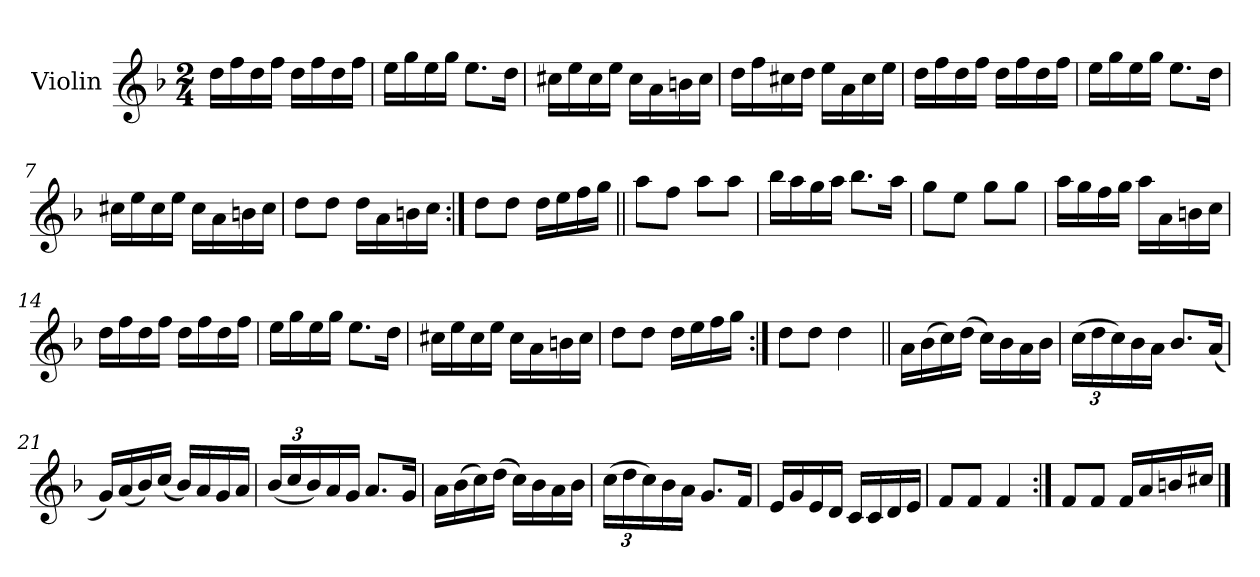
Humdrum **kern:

**kern
*part1
*staff1
*I"Violin
*I'Vln.
*clefG2
*k[b-]
*M2/4
=1
16dd\LL
16ff\
16dd\
16ff\JJ
16dd\LL
16ff\
16dd\
16ff\JJ
=2
16ee\LL
16gg\
16ee\
16gg\JJ
8.ee\L
16dd\Jk
=3
16cc#X\LL
16ee\
16cc#\
16ee\JJ
16cc#\LL
16a\
16bn\
16cc#\JJ
=4
16dd\LL
16ff\
16cc#X\
16dd\JJ
16ee\LL
16a\
16cc#\
16ee\JJ
!!LO:LB:g=z
=5
16dd\LL
16ff\
16dd\
16ff\JJ
16dd\LL
16ff\
16dd\
16ff\JJ
=6
16ee\LL
16gg\
16ee\
16gg\JJ
8.ee\L
16dd\Jk
=7
16cc#X\LL
16ee\
16cc#\
16ee\JJ
16cc#\LL
16a\
16bn\
16cc#\JJ
=8
8dd\L
8dd\J
16dd\LL
16a\
16bn\
16cc\JJ
=9:|!
8dd\L
8dd\J
16dd\LL
16ee\
16ff\
16gg\JJ
!!LO:LB:g=z
=10||
8aa\L
8ff\J
8aa\L
8aa\J
=11
16bb-\LL
16aa\
16gg\
16aa\JJ
8.bb-\L
16aa\Jk
=12
8gg\L
8ee\J
8gg\L
8gg\J
=13
16aa\LL
16gg\
16ff\
16gg\JJ
16aa\LL
16a\
16bn\
16cc\JJ
!!LO:LB:g=z
=14
16dd\LL
16ff\
16dd\
16ff\JJ
16dd\LL
16ff\
16dd\
16ff\JJ
=15
16ee\LL
16gg\
16ee\
16gg\JJ
8.ee\L
16dd\Jk
=16
16cc#X\LL
16ee\
16cc#\
16ee\JJ
16cc#\LL
16a\
16bn\
16cc#\JJ
=17
8dd\L
8dd\J
16dd\LL
16ee\
16ff\
16gg\JJ
=18:|!
8dd\L
8dd\J
4dd\
!!LO:LB:g=z
=19||
16a\LL
(16b-\
16cc\)
(16dd\JJ
16cc\LL)
16b-\
16a\
16b-\JJ
=20
*Xbrackettup
(24cc\LL
24dd\
24cc\)
16b-\
16a\JJ
8.b-/L
(16a/Jk
=21
16g/LL)
(16a/
16b-/)
(16cc/JJ
16b-/LL)
16a/
16g/
16a/JJ
=22
(24b-/LL
24cc/
24b-/)
16a/
16g/JJ
8.a/L
16g/Jk
!!LO:LB:g=z
=23
16a\LL
(16b-\
16cc\)
(16dd\JJ
16cc\LL)
16b-\
16a\
16b-\JJ
=24
(24cc\LL
24dd\
24cc\)
16b-\
16a\JJ
8.g/L
16f/Jk
=25
16e/LL
16g/
16e/
16d/JJ
16c/LL
16c/
16d/
16e/JJ
=26
8f/L
8f/J
4f/
=27:|!
8f/L
8f/J
16f/LL
16a/
16bn/
16cc#X/JJ
==
*-
